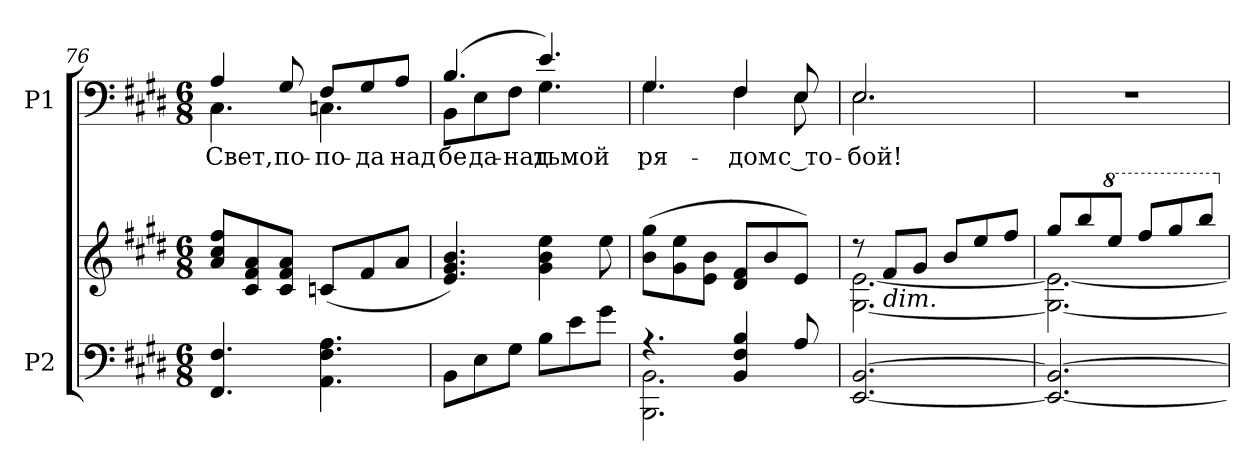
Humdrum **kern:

**kern	**kern	**kern	**text
*part2	*part2	*part1	*part1
*staff3	*staff2	*staff1	*staff1
*I"P2	*	*I"P1	*
*clefF4	*clefG2	*clefF4	*
*k[f#c#g#d#]	*k[f#c#g#d#]	*k[f#c#g#d#]	*
*E:	*E:	*E:	*
*M6/8	*M6/8	*M6/8	*
=76	=76	=76	=76
!	!	!	!LO:LY:a:color=#000000
*	*	*^	*
!	!	!	!	!LO:LY:b:color=#000000
4.FF#i/ 4.F#i	8ai/ 8cc#i 8ff#iL	4Ai/	4.C#i\	Свет,
.	8c#i/ 8f#i 8ai	.	.	.
!	!	!	!	!LO:LY:a:color=#000000
.	8c#i/ 8f#i 8aiJ	8G#i/	.	по-
!	!	!	!	!LO:LY:a:color=#000000
!	!	!	!	!LO:LY:b:color=#000000
4.AAi\ 4.F#i 4.Ai	(8cni/L	8F#i/L	4.Cni\	по-
!	!	!	!	!LO:LY:a:color=#000000
.	8f#i/	8G#i/	.	да
!	!	!	!	!LO:LY:a:color=#000000
.	8ai/J	8Ai/J	.	над
!!LO:LB:g=z	!!
=77	=77	=77	=77	=77
!	!	!	!	!LO:LY:a:color=#000000
!	!	!	!	!LO:LY:b:color=#000000
8BBi\L	4.ei/ 4.g#i 4.bi)	(4.Bi/	8BBi\L	бе-
!	!	!	!	!LO:LY:b:color=#000000
8Ei\	.	.	8Ei\	да
!	!	!	!	!LO:LY:b:color=#000000
8G#i\J	.	.	8F#i\J	над
!	!	!	!	!LO:LY:b:color=#000000
8Bi\L	4g#i\ 4bi 4eei	4.ei/)	4.G#i\	тьмой
8ei\	.	.	.	.
8g#i\J	8eei\	.	.	.
=78	=78	=78	=78	=78
*^	*	*	*	*
!	!	!	!	!	!LO:LY:b:color=#000000
4.r	2.BBBi\ 2.BBi	(8bi\ 8gg#iL	4.G#i/	4.G#i\	ря-
.	.	8g#i\ 8eei	.	.	.
.	.	8ei\ 8biJ	.	.	.
!	!	!	!	!	!LO:LY:b:color=#000000
4BBi/ 4F#i 4Bi	.	8d#i/ 8f#iL	4F#i/	4F#i\	дом
.	.	8bi/	.	.	.
!	!	!	!	!	!LO:LY:b:color=#000000
8Ai/	.	8ei/J)	8Ei/	8Ei\	с то-
*v	*v	*	*	*	*
=79	=79	=79	=79	=79
*	*^	*	*	*
!	!	!	!	!	!LO:LY:b:color=#000000
[<2.EEi/ [>2.BBi	8r	[<2.G#i\ [<2.ei	2.Ei/	2.Ei\	бой!
!	!LO:TX:b:i:t=dim.	!	!	!	!
.	8f#i/L	.	.	.	.
.	8g#i/J	.	.	.	.
.	8bi/L	.	.	.	.
.	8eei/	.	.	.	.
.	8ff#i/J	.	.	.	.
*	*	*	*v	*v	*
=80	=80	=80	=80	=80
!	!	!	!LO:N:vis=1	!
2.EEi/_< 2.BBi_>	8gg#i/L	2.G#i\_< 2.ei_<	2.r	.
.	8bbi/	.	.	.
*	*8va	*	*	*
.	8eeei/J	.	.	.
.	8fff#i/L	.	.	.
.	8ggg#i/	.	.	.
.	8bbbi/J	.	.	.
*	*v	*v	*	*
*	*X8va	*	*
=	=	=	=
*-	*-	*-	*-
